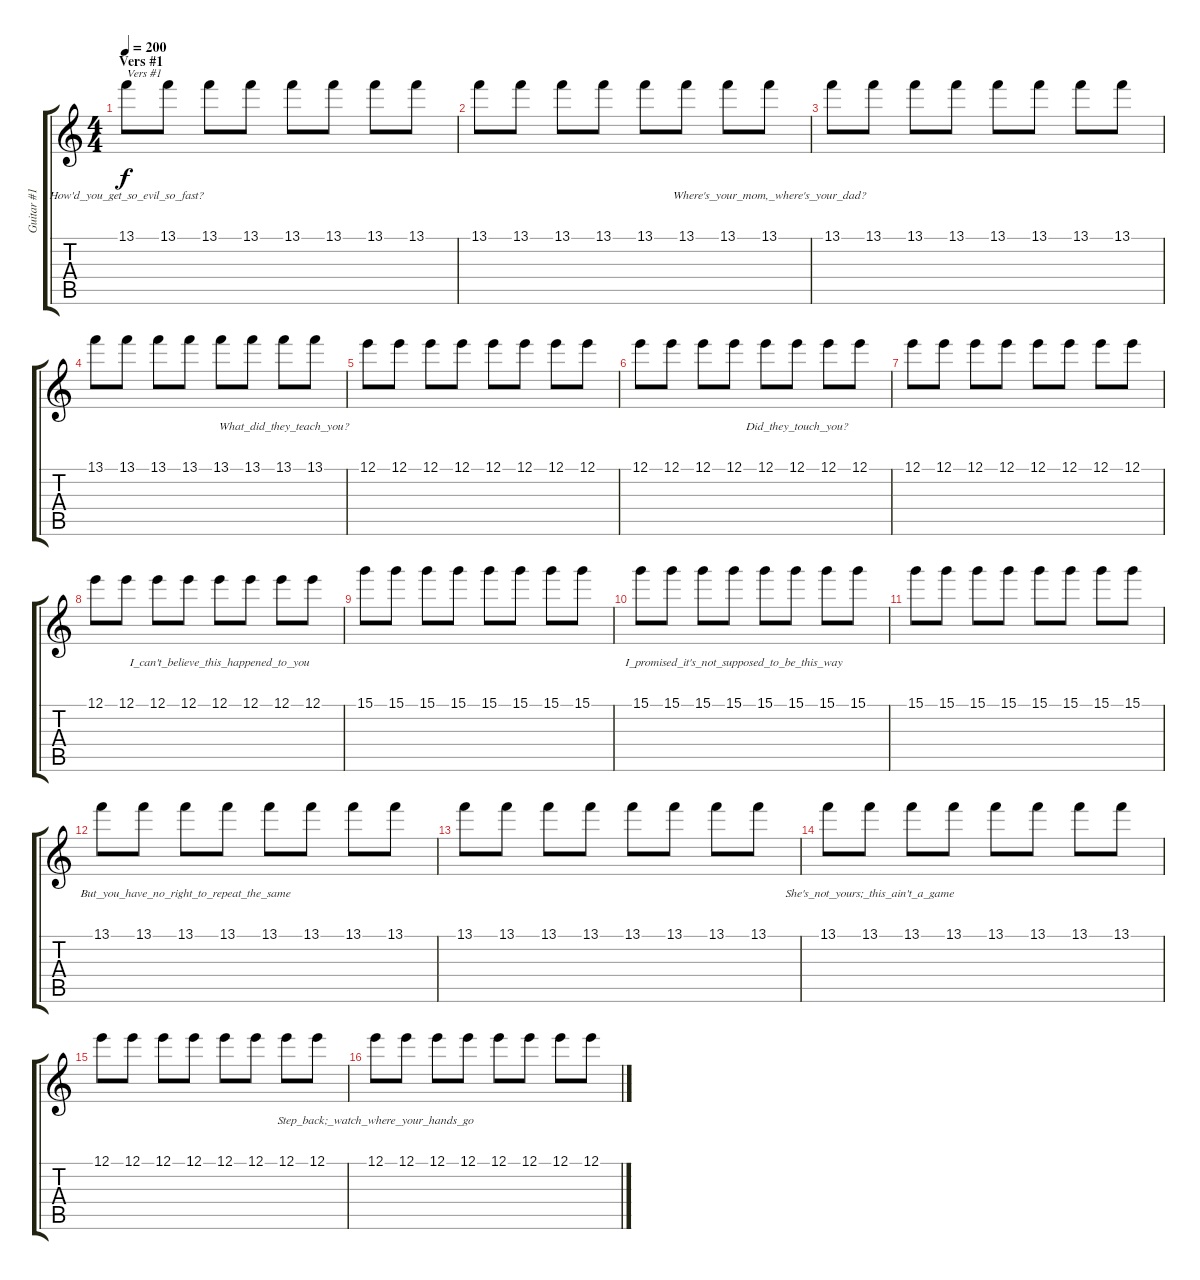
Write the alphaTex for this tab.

\track ("Guitar #1" "Guitar #1") {instrument electricguitarclean}
\staff {score tabs}
\tuning (E4 B3 G3 D3 A2 D2) {hide}
\ts (4 4)
\section ("" "Vers #1")
\tempo 200
\clef g2
\ks c
13.1.8{txt "Vers #1" lyrics (0 "How'd_you_get_so_evil_so_fast?") lyrics (1 "") lyrics (2 "") lyrics (3 "") lyrics (4 "") dy f} 13.1.8{lyrics (0 "") lyrics (1 "") lyrics (2 "") lyrics (3 "") lyrics (4 "")} 13.1.8{lyrics (0 "") lyrics (1 "") lyrics (2 "") lyrics (3 "") lyrics (4 "")} 13.1.8{lyrics (0 "") lyrics (1 "") lyrics (2 "") lyrics (3 "") lyrics (4 "")} 13.1.8{lyrics (0 "") lyrics (1 "") lyrics (2 "") lyrics (3 "") lyrics (4 "")} 13.1.8{lyrics (0 "") lyrics (1 "") lyrics (2 "") lyrics (3 "") lyrics (4 "")} 13.1.8{lyrics (0 "") lyrics (1 "") lyrics (2 "") lyrics (3 "") lyrics (4 "")} 13.1.8{lyrics (0 "") lyrics (1 "") lyrics (2 "") lyrics (3 "") lyrics (4 "")} |
13.1.8{lyrics (0 "") lyrics (1 "") lyrics (2 "") lyrics (3 "") lyrics (4 "")} 13.1.8{lyrics (0 "") lyrics (1 "") lyrics (2 "") lyrics (3 "") lyrics (4 "")} 13.1.8{lyrics (0 "") lyrics (1 "") lyrics (2 "") lyrics (3 "") lyrics (4 "")} 13.1.8{lyrics (0 "") lyrics (1 "") lyrics (2 "") lyrics (3 "") lyrics (4 "")} 13.1.8{lyrics (0 "") lyrics (1 "") lyrics (2 "") lyrics (3 "") lyrics (4 "")} 13.1.8{lyrics (0 "") lyrics (1 "") lyrics (2 "") lyrics (3 "") lyrics (4 "")} 13.1.8{lyrics (0 "") lyrics (1 "") lyrics (2 "") lyrics (3 "") lyrics (4 "")} 13.1.8{lyrics (0 "Where's_your_mom,_where's_your_dad?") lyrics (1 "") lyrics (2 "") lyrics (3 "") lyrics (4 "")} |
13.1.8{lyrics (0 "") lyrics (1 "") lyrics (2 "") lyrics (3 "") lyrics (4 "")} 13.1.8{lyrics (0 "") lyrics (1 "") lyrics (2 "") lyrics (3 "") lyrics (4 "")} 13.1.8{lyrics (0 "") lyrics (1 "") lyrics (2 "") lyrics (3 "") lyrics (4 "")} 13.1.8{lyrics (0 "") lyrics (1 "") lyrics (2 "") lyrics (3 "") lyrics (4 "")} 13.1.8{lyrics (0 "") lyrics (1 "") lyrics (2 "") lyrics (3 "") lyrics (4 "")} 13.1.8{lyrics (0 "") lyrics (1 "") lyrics (2 "") lyrics (3 "") lyrics (4 "")} 13.1.8{lyrics (0 "") lyrics (1 "") lyrics (2 "") lyrics (3 "") lyrics (4 "")} 13.1.8{lyrics (0 "") lyrics (1 "") lyrics (2 "") lyrics (3 "") lyrics (4 "")} |
13.1.8{lyrics (0 "") lyrics (1 "") lyrics (2 "") lyrics (3 "") lyrics (4 "")} 13.1.8{lyrics (0 "") lyrics (1 "") lyrics (2 "") lyrics (3 "") lyrics (4 "")} 13.1.8{lyrics (0 "") lyrics (1 "") lyrics (2 "") lyrics (3 "") lyrics (4 "")} 13.1.8{lyrics (0 "") lyrics (1 "") lyrics (2 "") lyrics (3 "") lyrics (4 "")} 13.1.8{lyrics (0 "") lyrics (1 "") lyrics (2 "") lyrics (3 "") lyrics (4 "")} 13.1.8{lyrics (0 "") lyrics (1 "") lyrics (2 "") lyrics (3 "") lyrics (4 "")} 13.1.8{lyrics (0 "What_did_they_teach_you?") lyrics (1 "") lyrics (2 "") lyrics (3 "") lyrics (4 "")} 13.1.8{lyrics (0 "") lyrics (1 "") lyrics (2 "") lyrics (3 "") lyrics (4 "")} |
12.1.8{lyrics (0 "") lyrics (1 "") lyrics (2 "") lyrics (3 "") lyrics (4 "")} 12.1.8{lyrics (0 "") lyrics (1 "") lyrics (2 "") lyrics (3 "") lyrics (4 "")} 12.1.8{lyrics (0 "") lyrics (1 "") lyrics (2 "") lyrics (3 "") lyrics (4 "")} 12.1.8{lyrics (0 "") lyrics (1 "") lyrics (2 "") lyrics (3 "") lyrics (4 "")} 12.1.8{lyrics (0 "") lyrics (1 "") lyrics (2 "") lyrics (3 "") lyrics (4 "")} 12.1.8{lyrics (0 "") lyrics (1 "") lyrics (2 "") lyrics (3 "") lyrics (4 "")} 12.1.8{lyrics (0 "") lyrics (1 "") lyrics (2 "") lyrics (3 "") lyrics (4 "")} 12.1.8{lyrics (0 "") lyrics (1 "") lyrics (2 "") lyrics (3 "") lyrics (4 "")} |
12.1.8{lyrics (0 "") lyrics (1 "") lyrics (2 "") lyrics (3 "") lyrics (4 "")} 12.1.8{lyrics (0 "") lyrics (1 "") lyrics (2 "") lyrics (3 "") lyrics (4 "")} 12.1.8{lyrics (0 "") lyrics (1 "") lyrics (2 "") lyrics (3 "") lyrics (4 "")} 12.1.8{lyrics (0 "") lyrics (1 "") lyrics (2 "") lyrics (3 "") lyrics (4 "")} 12.1.8{lyrics (0 "") lyrics (1 "") lyrics (2 "") lyrics (3 "") lyrics (4 "")} 12.1.8{lyrics (0 "Did_they_touch_you?") lyrics (1 "") lyrics (2 "") lyrics (3 "") lyrics (4 "")} 12.1.8{lyrics (0 "") lyrics (1 "") lyrics (2 "") lyrics (3 "") lyrics (4 "")} 12.1.8{lyrics (0 "") lyrics (1 "") lyrics (2 "") lyrics (3 "") lyrics (4 "")} |
12.1.8{lyrics (0 "") lyrics (1 "") lyrics (2 "") lyrics (3 "") lyrics (4 "")} 12.1.8{lyrics (0 "") lyrics (1 "") lyrics (2 "") lyrics (3 "") lyrics (4 "")} 12.1.8{lyrics (0 "") lyrics (1 "") lyrics (2 "") lyrics (3 "") lyrics (4 "")} 12.1.8{lyrics (0 "") lyrics (1 "") lyrics (2 "") lyrics (3 "") lyrics (4 "")} 12.1.8{lyrics (0 "") lyrics (1 "") lyrics (2 "") lyrics (3 "") lyrics (4 "")} 12.1.8{lyrics (0 "") lyrics (1 "") lyrics (2 "") lyrics (3 "") lyrics (4 "")} 12.1.8{lyrics (0 "") lyrics (1 "") lyrics (2 "") lyrics (3 "") lyrics (4 "")} 12.1.8{lyrics (0 "") lyrics (1 "") lyrics (2 "") lyrics (3 "") lyrics (4 "")} |
12.1.8{lyrics (0 "") lyrics (1 "") lyrics (2 "") lyrics (3 "") lyrics (4 "")} 12.1.8{lyrics (0 "") lyrics (1 "") lyrics (2 "") lyrics (3 "") lyrics (4 "")} 12.1.8{lyrics (0 "") lyrics (1 "") lyrics (2 "") lyrics (3 "") lyrics (4 "")} 12.1.8{lyrics (0 "") lyrics (1 "") lyrics (2 "") lyrics (3 "") lyrics (4 "")} 12.1.8{lyrics (0 "I_can't_believe_this_happened_to_you") lyrics (1 "") lyrics (2 "") lyrics (3 "") lyrics (4 "")} 12.1.8{lyrics (0 "") lyrics (1 "") lyrics (2 "") lyrics (3 "") lyrics (4 "")} 12.1.8{lyrics (0 "") lyrics (1 "") lyrics (2 "") lyrics (3 "") lyrics (4 "")} 12.1.8{lyrics (0 "") lyrics (1 "") lyrics (2 "") lyrics (3 "") lyrics (4 "")} |
15.1.8{lyrics (0 "") lyrics (1 "") lyrics (2 "") lyrics (3 "") lyrics (4 "")} 15.1.8{lyrics (0 "") lyrics (1 "") lyrics (2 "") lyrics (3 "") lyrics (4 "")} 15.1.8{lyrics (0 "") lyrics (1 "") lyrics (2 "") lyrics (3 "") lyrics (4 "")} 15.1.8{lyrics (0 "") lyrics (1 "") lyrics (2 "") lyrics (3 "") lyrics (4 "")} 15.1.8{lyrics (0 "") lyrics (1 "") lyrics (2 "") lyrics (3 "") lyrics (4 "")} 15.1.8{lyrics (0 "") lyrics (1 "") lyrics (2 "") lyrics (3 "") lyrics (4 "")} 15.1.8{lyrics (0 "") lyrics (1 "") lyrics (2 "") lyrics (3 "") lyrics (4 "")} 15.1.8{lyrics (0 "") lyrics (1 "") lyrics (2 "") lyrics (3 "") lyrics (4 "")} |
15.1.8{lyrics (0 "") lyrics (1 "") lyrics (2 "") lyrics (3 "") lyrics (4 "")} 15.1.8{lyrics (0 "") lyrics (1 "") lyrics (2 "") lyrics (3 "") lyrics (4 "")} 15.1.8{lyrics (0 "") lyrics (1 "") lyrics (2 "") lyrics (3 "") lyrics (4 "")} 15.1.8{lyrics (0 "I_promised_it's_not_supposed_to_be_this_way") lyrics (1 "") lyrics (2 "") lyrics (3 "") lyrics (4 "")} 15.1.8{lyrics (0 "") lyrics (1 "") lyrics (2 "") lyrics (3 "") lyrics (4 "")} 15.1.8{lyrics (0 "") lyrics (1 "") lyrics (2 "") lyrics (3 "") lyrics (4 "")} 15.1.8{lyrics (0 "") lyrics (1 "") lyrics (2 "") lyrics (3 "") lyrics (4 "")} 15.1.8{lyrics (0 "") lyrics (1 "") lyrics (2 "") lyrics (3 "") lyrics (4 "")} |
15.1.8{lyrics (0 "") lyrics (1 "") lyrics (2 "") lyrics (3 "") lyrics (4 "")} 15.1.8{lyrics (0 "") lyrics (1 "") lyrics (2 "") lyrics (3 "") lyrics (4 "")} 15.1.8{lyrics (0 "") lyrics (1 "") lyrics (2 "") lyrics (3 "") lyrics (4 "")} 15.1.8{lyrics (0 "") lyrics (1 "") lyrics (2 "") lyrics (3 "") lyrics (4 "")} 15.1.8{lyrics (0 "") lyrics (1 "") lyrics (2 "") lyrics (3 "") lyrics (4 "")} 15.1.8{lyrics (0 "") lyrics (1 "") lyrics (2 "") lyrics (3 "") lyrics (4 "")} 15.1.8{lyrics (0 "") lyrics (1 "") lyrics (2 "") lyrics (3 "") lyrics (4 "")} 15.1.8{lyrics (0 "") lyrics (1 "") lyrics (2 "") lyrics (3 "") lyrics (4 "")} |
13.1.8{lyrics (0 "") lyrics (1 "") lyrics (2 "") lyrics (3 "") lyrics (4 "")} 13.1.8{lyrics (0 "") lyrics (1 "") lyrics (2 "") lyrics (3 "") lyrics (4 "")} 13.1.8{lyrics (0 "But_you_have_no_right_to_repeat_the_same") lyrics (1 "") lyrics (2 "") lyrics (3 "") lyrics (4 "")} 13.1.8{lyrics (0 "") lyrics (1 "") lyrics (2 "") lyrics (3 "") lyrics (4 "")} 13.1.8{lyrics (0 "") lyrics (1 "") lyrics (2 "") lyrics (3 "") lyrics (4 "")} 13.1.8{lyrics (0 "") lyrics (1 "") lyrics (2 "") lyrics (3 "") lyrics (4 "")} 13.1.8{lyrics (0 "") lyrics (1 "") lyrics (2 "") lyrics (3 "") lyrics (4 "")} 13.1.8{lyrics (0 "") lyrics (1 "") lyrics (2 "") lyrics (3 "") lyrics (4 "")} |
13.1.8{lyrics (0 "") lyrics (1 "") lyrics (2 "") lyrics (3 "") lyrics (4 "")} 13.1.8{lyrics (0 "") lyrics (1 "") lyrics (2 "") lyrics (3 "") lyrics (4 "")} 13.1.8{lyrics (0 "") lyrics (1 "") lyrics (2 "") lyrics (3 "") lyrics (4 "")} 13.1.8{lyrics (0 "") lyrics (1 "") lyrics (2 "") lyrics (3 "") lyrics (4 "")} 13.1.8{lyrics (0 "") lyrics (1 "") lyrics (2 "") lyrics (3 "") lyrics (4 "")} 13.1.8{lyrics (0 "") lyrics (1 "") lyrics (2 "") lyrics (3 "") lyrics (4 "")} 13.1.8{lyrics (0 "") lyrics (1 "") lyrics (2 "") lyrics (3 "") lyrics (4 "")} 13.1.8{lyrics (0 "") lyrics (1 "") lyrics (2 "") lyrics (3 "") lyrics (4 "")} |
13.1.8{lyrics (0 "") lyrics (1 "") lyrics (2 "") lyrics (3 "") lyrics (4 "")} 13.1.8{lyrics (0 "She's_not_yours;_this_ain't_a_game") lyrics (1 "") lyrics (2 "") lyrics (3 "") lyrics (4 "")} 13.1.8{lyrics (0 "") lyrics (1 "") lyrics (2 "") lyrics (3 "") lyrics (4 "")} 13.1.8{lyrics (0 "") lyrics (1 "") lyrics (2 "") lyrics (3 "") lyrics (4 "")} 13.1.8{lyrics (0 "") lyrics (1 "") lyrics (2 "") lyrics (3 "") lyrics (4 "")} 13.1.8{lyrics (0 "") lyrics (1 "") lyrics (2 "") lyrics (3 "") lyrics (4 "")} 13.1.8{lyrics (0 "") lyrics (1 "") lyrics (2 "") lyrics (3 "") lyrics (4 "")} 13.1.8{lyrics (0 "") lyrics (1 "") lyrics (2 "") lyrics (3 "") lyrics (4 "")} |
12.1.8{lyrics (0 "") lyrics (1 "") lyrics (2 "") lyrics (3 "") lyrics (4 "")} 12.1.8{lyrics (0 "") lyrics (1 "") lyrics (2 "") lyrics (3 "") lyrics (4 "")} 12.1.8{lyrics (0 "") lyrics (1 "") lyrics (2 "") lyrics (3 "") lyrics (4 "")} 12.1.8{lyrics (0 "") lyrics (1 "") lyrics (2 "") lyrics (3 "") lyrics (4 "")} 12.1.8{lyrics (0 "") lyrics (1 "") lyrics (2 "") lyrics (3 "") lyrics (4 "")} 12.1.8{lyrics (0 "") lyrics (1 "") lyrics (2 "") lyrics (3 "") lyrics (4 "")} 12.1.8{lyrics (0 "") lyrics (1 "") lyrics (2 "") lyrics (3 "") lyrics (4 "")} 12.1.8{lyrics (0 "") lyrics (1 "") lyrics (2 "") lyrics (3 "") lyrics (4 "")} |
12.1.8{lyrics (0 "Step_back;_watch_where_your_hands_go") lyrics (1 "") lyrics (2 "") lyrics (3 "") lyrics (4 "")} 12.1.8{lyrics (0 "") lyrics (1 "") lyrics (2 "") lyrics (3 "") lyrics (4 "")} 12.1.8{lyrics (0 "") lyrics (1 "") lyrics (2 "") lyrics (3 "") lyrics (4 "")} 12.1.8{lyrics (0 "") lyrics (1 "") lyrics (2 "") lyrics (3 "") lyrics (4 "")} 12.1.8{lyrics (0 "") lyrics (1 "") lyrics (2 "") lyrics (3 "") lyrics (4 "")} 12.1.8{lyrics (0 "") lyrics (1 "") lyrics (2 "") lyrics (3 "") lyrics (4 "")} 12.1.8{lyrics (0 "") lyrics (1 "") lyrics (2 "") lyrics (3 "") lyrics (4 "")} 12.1.8{lyrics (0 "") lyrics (1 "") lyrics (2 "") lyrics (3 "") lyrics (4 "")}
